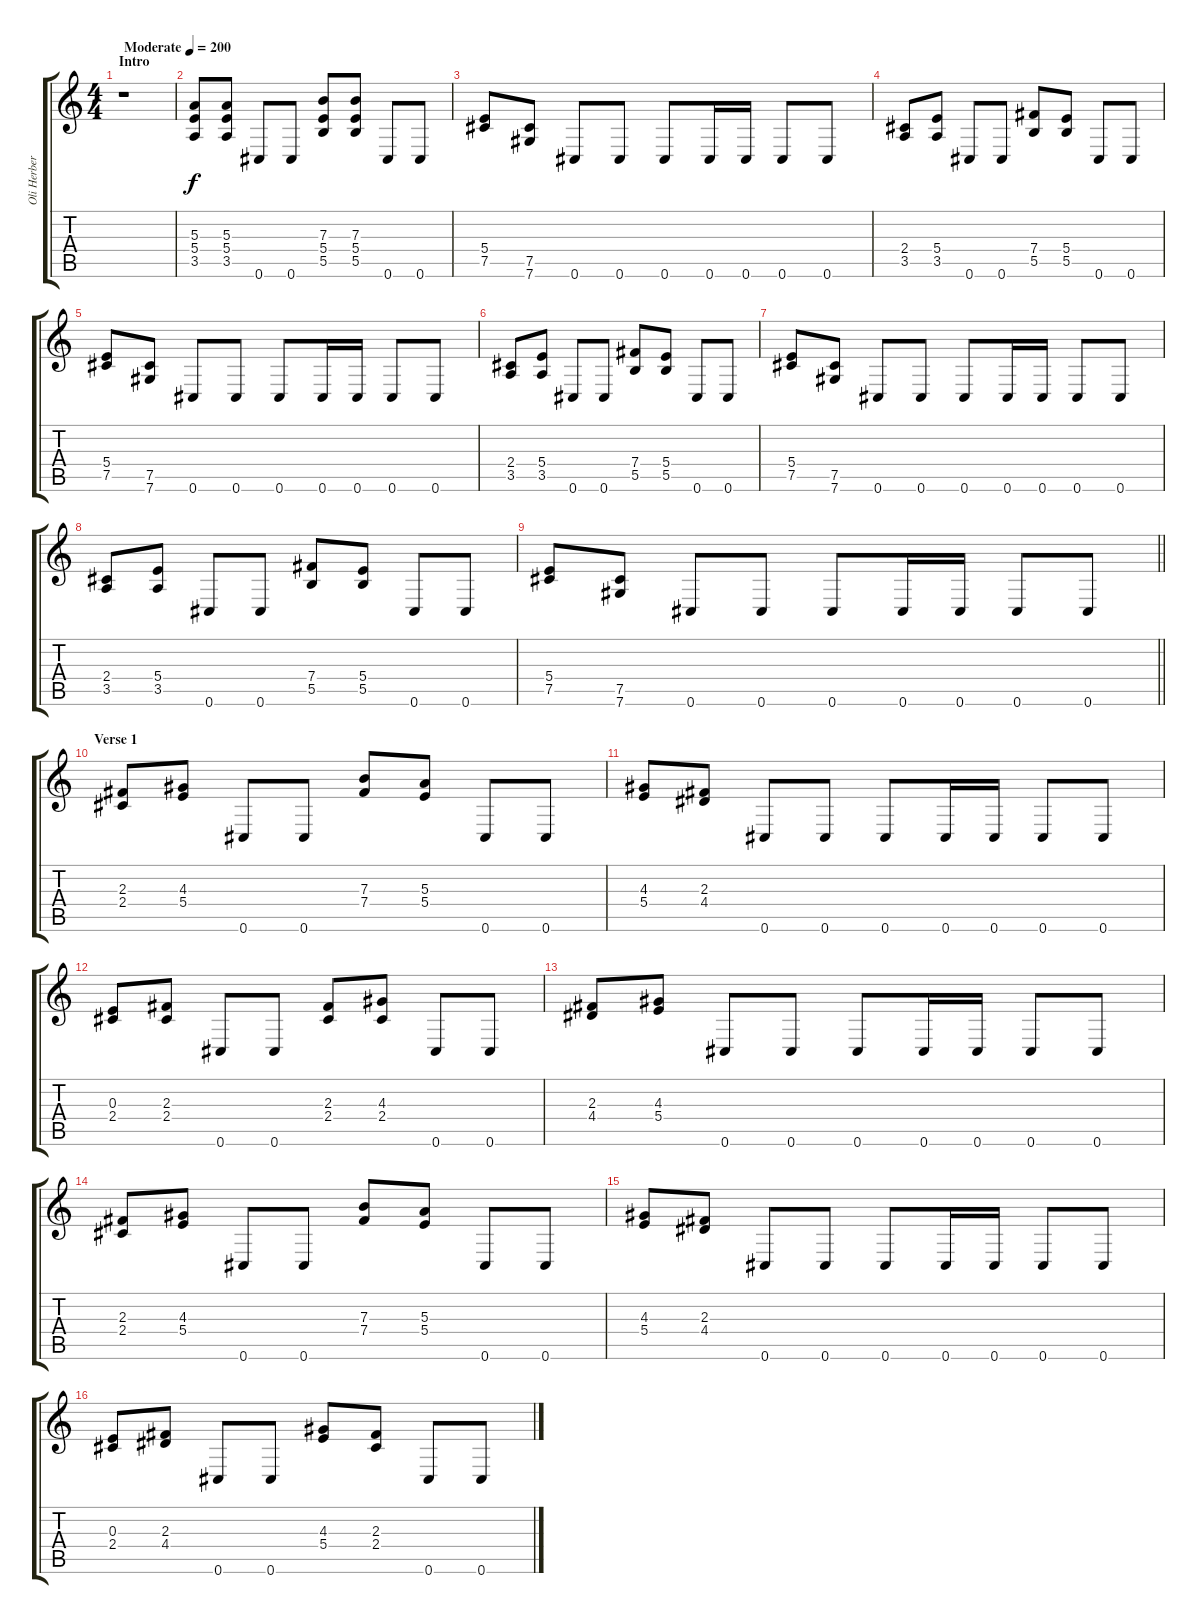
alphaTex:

\track ("Oli Herbert" "Oli Herber") {instrument overdrivenguitar}
\staff {score tabs}
\tuning (Db4 Ab3 E3 B2 Gb2 Db2) {hide}
\ts (4 4)
\section ("" "Intro")
\tempo (200 "Moderate")
\clef g2
\ks c
r.1{dy f instrument overdrivenguitar} |
(5.3 5.4 3.5).8 (5.3 5.4 3.5).8 0.6.8 0.6.8 (7.3 5.4 5.5).8 (7.3 5.4 5.5).8 0.6.8 0.6.8 |
(5.4 7.5).8 (7.5 7.6).8 0.6.8 0.6.8 0.6.8 0.6.16 0.6.16 0.6.8 0.6.8 |
(2.4 3.5).8 (5.4 3.5).8 0.6.8 0.6.8 (7.4 5.5).8 (5.4 5.5).8 0.6.8 0.6.8 |
(5.4 7.5).8 (7.5 7.6).8 0.6.8 0.6.8 0.6.8 0.6.16 0.6.16 0.6.8 0.6.8 |
(2.4 3.5).8 (5.4 3.5).8 0.6.8 0.6.8 (7.4 5.5).8 (5.4 5.5).8 0.6.8 0.6.8 |
(5.4 7.5).8 (7.5 7.6).8 0.6.8 0.6.8 0.6.8 0.6.16 0.6.16 0.6.8 0.6.8 |
(2.4 3.5).8 (5.4 3.5).8 0.6.8 0.6.8 (7.4 5.5).8 (5.4 5.5).8 0.6.8 0.6.8 |
\barLineRight lightlight
(5.4 7.5).8 (7.5 7.6).8 0.6.8 0.6.8 0.6.8 0.6.16 0.6.16 0.6.8 0.6.8 |
\section ("" "Verse 1")
(2.3 2.4).8 (4.3 5.4).8 0.6.8 0.6.8 (7.3 7.4).8 (5.3 5.4).8 0.6.8 0.6.8 |
(4.3 5.4).8 (2.3 4.4).8 0.6.8 0.6.8 0.6.8 0.6.16 0.6.16 0.6.8 0.6.8 |
(0.3 2.4).8 (2.3 2.4).8 0.6.8 0.6.8 (2.3 2.4).8 (4.3 2.4).8 0.6.8 0.6.8 |
(2.3 4.4).8 (4.3 5.4).8 0.6.8 0.6.8 0.6.8 0.6.16 0.6.16 0.6.8 0.6.8 |
(2.3 2.4).8 (4.3 5.4).8 0.6.8 0.6.8 (7.3 7.4).8 (5.3 5.4).8 0.6.8 0.6.8 |
(4.3 5.4).8 (2.3 4.4).8 0.6.8 0.6.8 0.6.8 0.6.16 0.6.16 0.6.8 0.6.8 |
(0.3 2.4).8 (2.3 4.4).8 0.6.8 0.6.8 (4.3 5.4).8 (2.3 2.4).8 0.6.8 0.6.8
